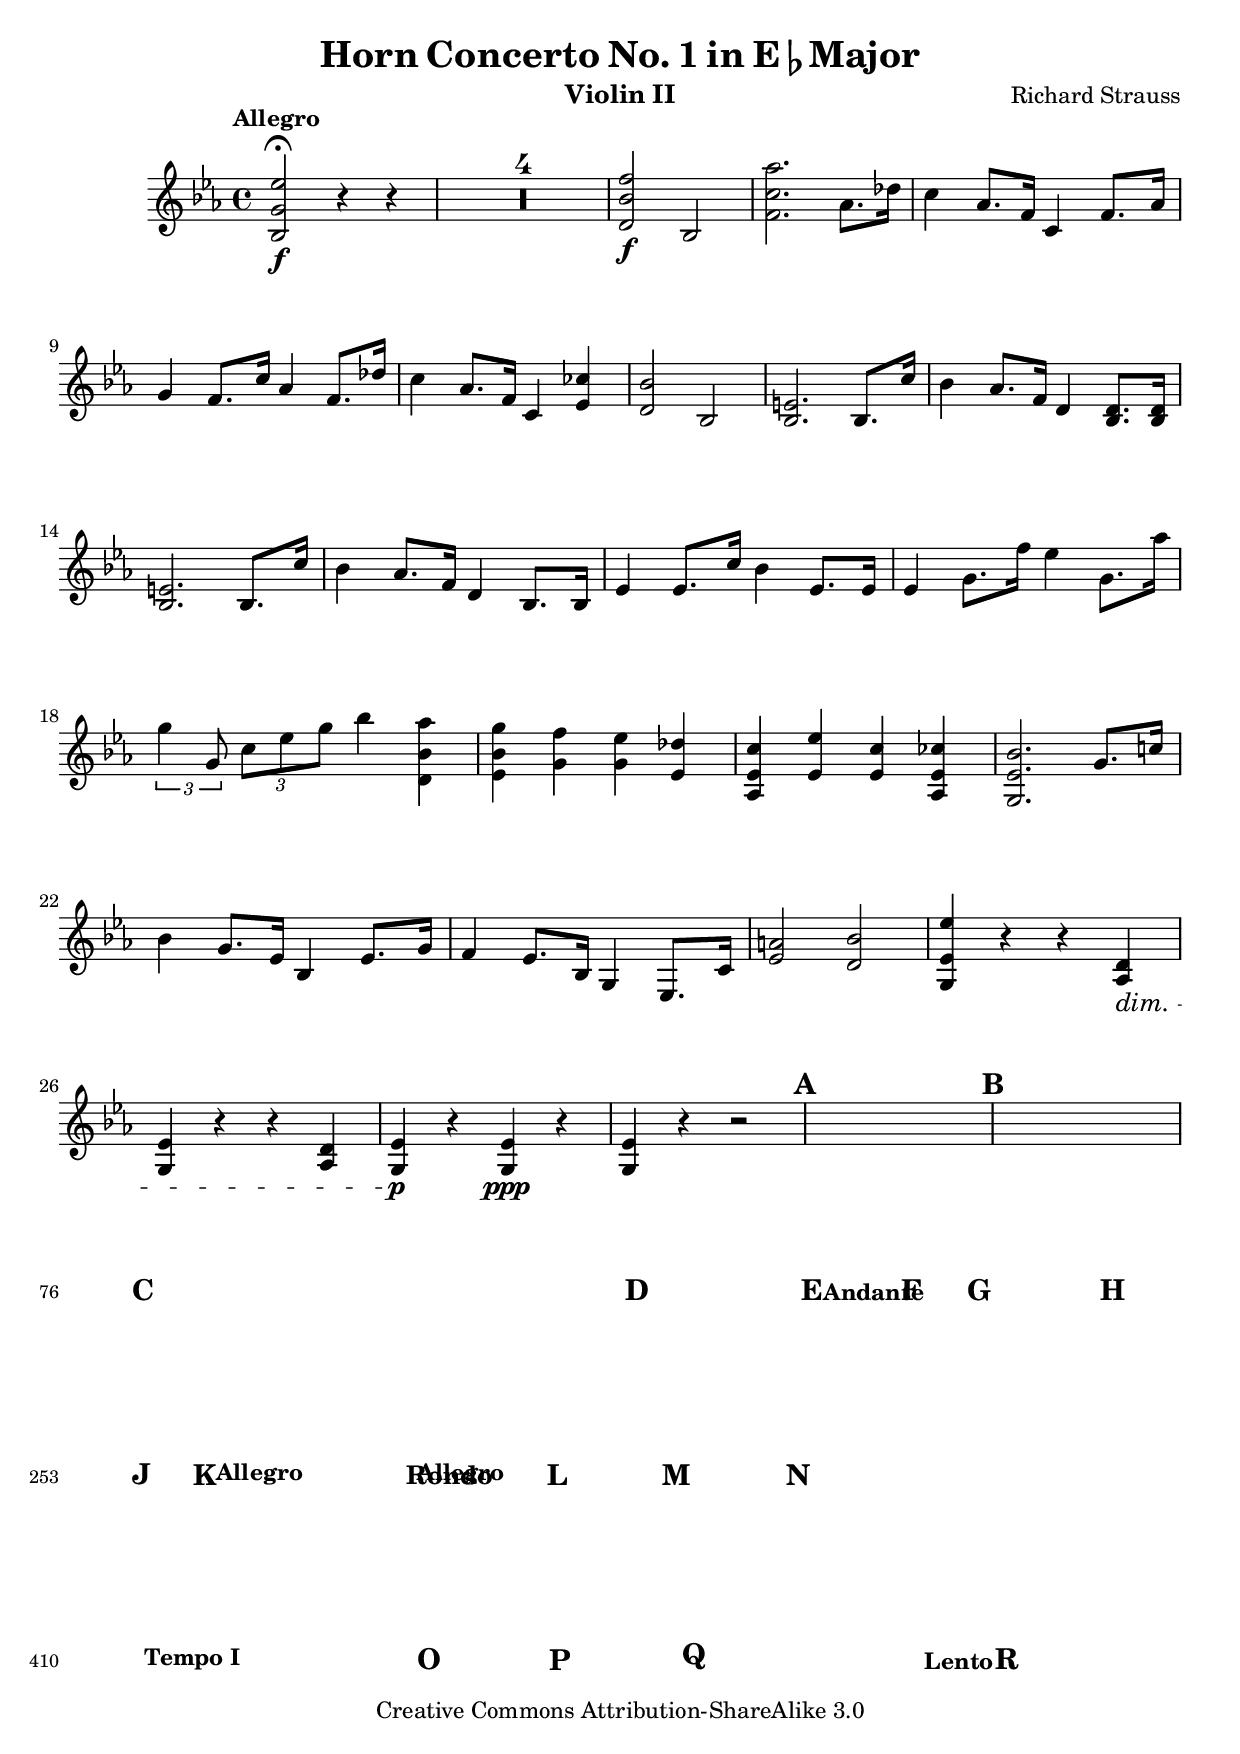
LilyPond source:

\version "2.13.33"

\version "2.13.33"

\include "defs.ily"

violinTwoMvtI = \relative c'
{
  \key ees \major
  <bes g' ees'>2\f\fermata r4 r |
  R1*4 |
  <d bes' f'>2\f bes |
  <f' c' aes'>2. aes8. des16 |
  c4 aes8. f16 c4 f8. aes16 |
  g4 f8. c'16 aes4 f8. des'16 |
  c4 aes8. f16 c4 <ees ces'>4 |
  <d bes'>2 bes |
  <bes e>2. bes8. c'16 |
  bes4 aes8. f16 d4 <bes d>8. <bes d>16 |
  <bes e>2. bes8. c'16 |
  bes4 aes8. f16 d4 bes8. bes16 |
  ees4 ees8. c'16 bes4 ees,8. ees16 |
  ees4 g8. f'16 ees4 g,8. aes'16 |
  \times 2/3 {g4 g,8} \times 2/3 {c8 ees g} bes4 <d,, bes' aes'>4 |
  <ees bes' g'>4 <g f'> <g ees'> <ees des'>
  <aes, ees' c'> <ees' ees'> <ees c'> <aes, ees' ces'> |
  <g ees' bes'>2. g'8. c16 |
  bes4 g8. ees16 bes4 ees8. g16 |
  f4 ees8. bes16 g4 ees8. c'16 |
  <ees a>2 <d bes'> |
  <g, ees' ees'>4 r r <aes d>\dim |
  <g ees'>4 r r <aes d> |
  <g ees'>4\p r <g ees'>\ppp r |
  <g ees'> r r2 |

  %A
}

violinTwoMvtII = \relative c'
{
}

violinTwoMvtIII = \relative c'
{
}

violinTwo = {\violinTwoMvtI \violinTwoMvtII \violinTwoMvtIII}


instrument = \markup {Violin II}
notes = \violinTwo

\include "part.ily"
